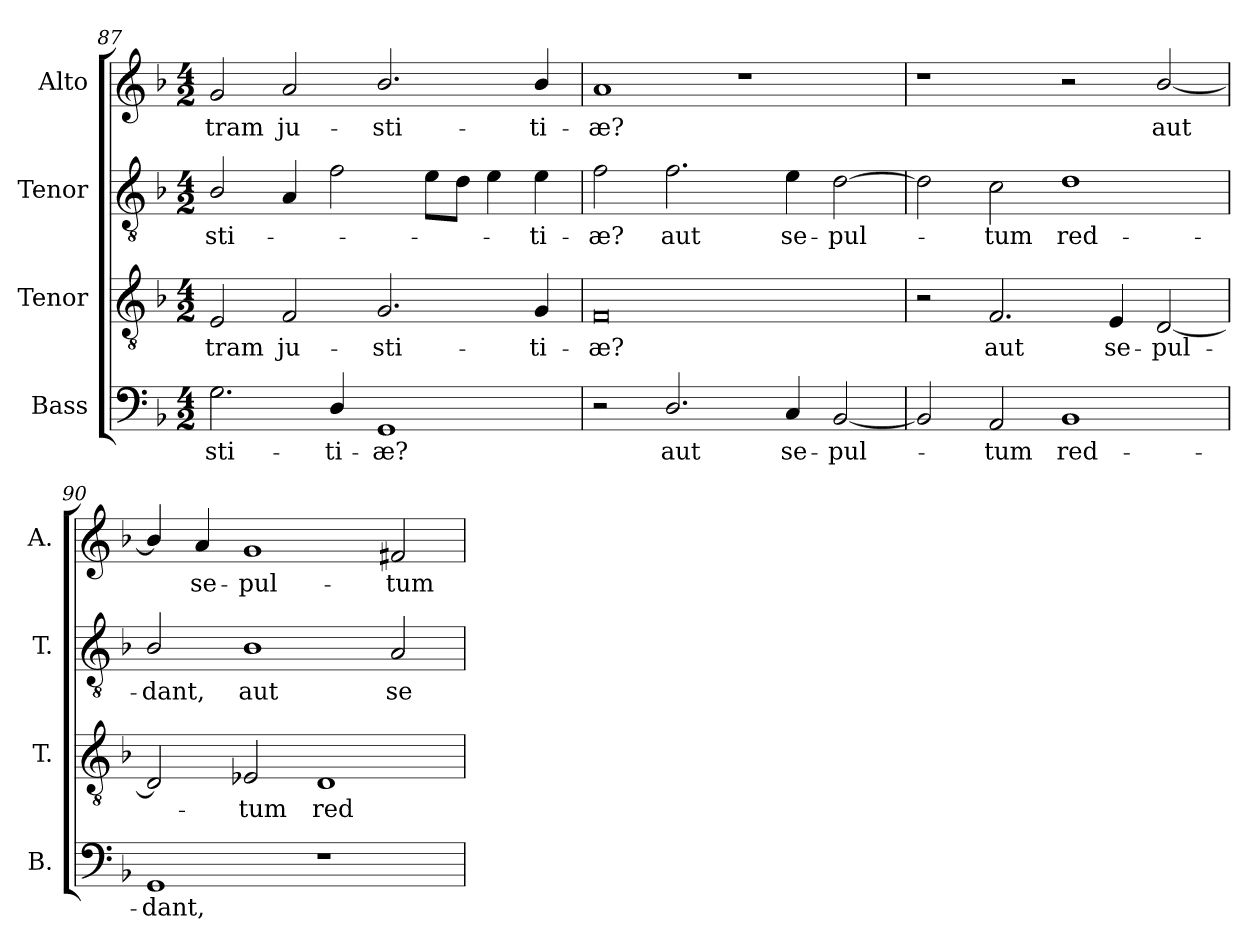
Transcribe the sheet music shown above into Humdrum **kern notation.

**kern	**text	**kern	**text	**kern	**text	**kern	**text
*part4	*part4	*part3	*part3	*part2	*part2	*part1	*part1
*staff4	*staff4	*staff3	*staff3	*staff2	*staff2	*staff1	*staff1
*I"Bass	*	*I"Tenor	*	*I"Tenor	*	*I"Alto	*
*I'B.	*	*I'T.	*	*I'T.	*	*I'A.	*
*clefF4	*	*clefGv2	*	*clefGv2	*	*clefG2	*
*	*	*ITrd7c12	*	*ITrd7c12	*	*	*
*k[b-]	*	*k[b-]	*	*k[b-]	*	*k[b-]	*
*F:	*	*F:	*	*F:	*	*F:	*
*M4/2	*	*M4/2	*	*M4/2	*	*M4/2	*
=87	=87	=87	=87	=87	=87	=87	=87
!	!LO:LY:b:color=#000000	!	!	!	!	!	!
!	!	!	!LO:LY:b:color=#000000	!	!	!	!
!	!	!	!	!	!LO:LY:b:color=#000000	!	!
!	!	!	!	!	!	!	!LO:LY:b:color=#000000
2.Gi\	-sti-	2EEi/	-tram	2BB-i/	-sti-	2gi/	-tram
!	!	!	!LO:LY:b:color=#000000	!	!	!	!
!	!	!	!	!	!	!	!LO:LY:b:color=#000000
.	.	2FFi/	ju-	4AAi/	.	2ai/	ju-
!	!LO:LY:b:color=#000000	!	!	!	!	!	!
4Di/	-ti-	.	.	2Fi\	.	.	.
!	!LO:LY:b:color=#000000	!	!	!	!	!	!
!	!	!	!LO:LY:b:color=#000000	!	!	!	!
!	!	!	!	!	!	!	!LO:LY:b:color=#000000
1GGi	-æ?	2.GGi/	-sti-	.	.	2.b-i/	-sti-
.	.	.	.	8Ei\L	.	.	.
.	.	.	.	8Di\J	.	.	.
.	.	.	.	4Ei\	.	.	.
!	!	!	!LO:LY:b:color=#000000	!	!	!	!
!	!	!	!	!	!LO:LY:b:color=#000000	!	!
!	!	!	!	!	!	!	!LO:LY:b:color=#000000
.	.	4GGi/	-ti-	4Ei\	-ti-	4b-i/	-ti-
=88	=88	=88	=88	=88	=88	=88	=88
!	!	!	!LO:LY:b:color=#000000	!	!	!	!
!	!	!	!	!	!LO:LY:b:color=#000000	!	!
!	!	!	!	!	!	!	!LO:LY:b:color=#000000
2r	.	0FFi	-æ?	2Fi\	-æ?	1ai	-æ?
!	!LO:LY:b:color=#000000	!	!	!	!	!	!
!	!	!	!	!	!LO:LY:b:color=#000000	!	!
2.Di/	aut	.	.	2.Fi\	aut	.	.
.	.	.	.	.	.	1r	.
!	!LO:LY:b:color=#000000	!	!	!	!	!	!
!	!	!	!	!	!LO:LY:b:color=#000000	!	!
4Ci/	se-	.	.	4Ei\	se-	.	.
!	!LO:LY:b:color=#000000	!	!	!	!	!	!
!	!	!	!	!	!LO:LY:b:color=#000000	!	!
[2BB-i/	-pul-	.	.	[2Di\	-pul-	.	.
!!LO:LB:g=z
=89	=89	=89	=89	=89	=89	=89	=89
2BB-i/]	.	2r	.	2Di\]	.	1r	.
!	!LO:LY:b:color=#000000	!	!	!	!	!	!
!	!	!	!LO:LY:b:color=#000000	!	!	!	!
!	!	!	!	!	!LO:LY:b:color=#000000	!	!
2AAi/	-tum	2.FFi/	aut	2Ci\	-tum	.	.
!	!LO:LY:b:color=#000000	!	!	!	!	!	!
!	!	!	!	!	!LO:LY:b:color=#000000	!	!
1BB-i	red-	.	.	1Di	red-	2r	.
!	!	!	!LO:LY:b:color=#000000	!	!	!	!
.	.	4EEi/	se-	.	.	.	.
!	!	!	!LO:LY:b:color=#000000	!	!	!	!
!	!	!	!	!	!	!	!LO:LY:b:color=#000000
.	.	[2DDi/	-pul-	.	.	[2b-i/	aut
=90	=90	=90	=90	=90	=90	=90	=90
!	!LO:LY:b:color=#000000	!	!	!	!	!	!
!	!	!	!	!	!LO:LY:b:color=#000000	!	!
1GGi	-dant,	2DDi/]	.	2BB-i/	-dant,	4b-i/]	.
!	!	!	!	!	!	!	!LO:LY:b:color=#000000
.	.	.	.	.	.	4ai/	se-
!	!	!	!LO:LY:b:color=#000000	!	!	!	!
!	!	!	!	!	!LO:LY:b:color=#000000	!	!
!	!	!	!	!	!	!	!LO:LY:b:color=#000000
.	.	2EE-Xi/	-tum	1BB-i	aut	1gi	-pul-
!	!	!	!LO:LY:b:color=#000000	!	!	!	!
1r	.	1DDi	red-	.	.	.	.
!	!	!	!	!	!LO:LY:b:color=#000000	!	!
!	!	!	!	!	!	!	!LO:LY:b:color=#000000
.	.	.	.	2AAi/	se-	2f#Xi/	-tum
=	=	=	=	=	=	=	=
*-	*-	*-	*-	*-	*-	*-	*-
